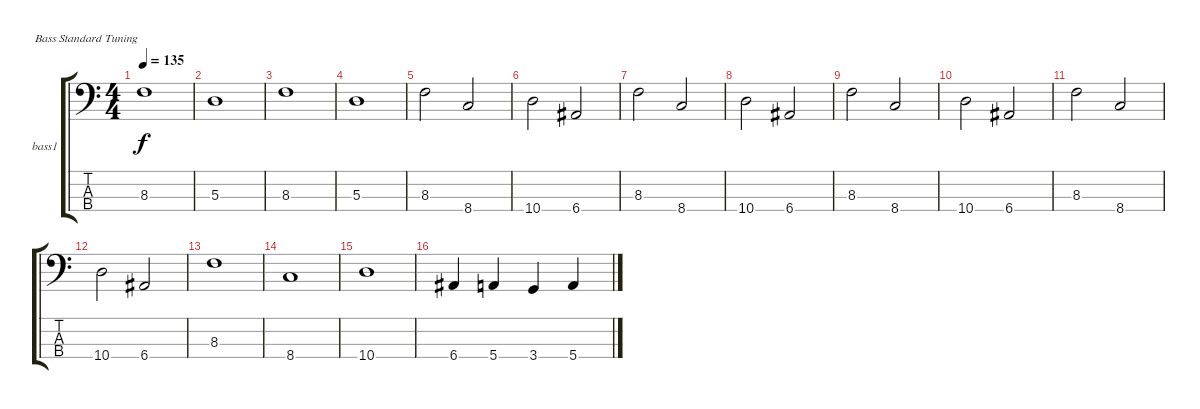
\defaultSystemsLayout 4
\bracketExtendMode groupsimilarinstruments
\firstSystemTrackNameOrientation horizontal
\otherSystemsTrackNameOrientation horizontal
\track ("Bass" "bass1") {instrument acousticbass}
\staff {score tabs}
\tuning (G2 D2 A1 E1)
\ts (4 4)
\tempo 135
\clef f4
\ks c
8.3.1{dy f} |
5.3.1 |
8.3.1 |
5.3.1 |
8.3.2 8.4.2 |
10.4.2 6.4.2 |
8.3.2 8.4.2 |
10.4.2 6.4.2 |
8.3.2 8.4.2 |
10.4.2 6.4.2 |
8.3.2 8.4.2 |
10.4.2 6.4.2 |
8.3.1 |
8.4.1 |
10.4.1 |
6.4.4 5.4.4 3.4.4 5.4.4
